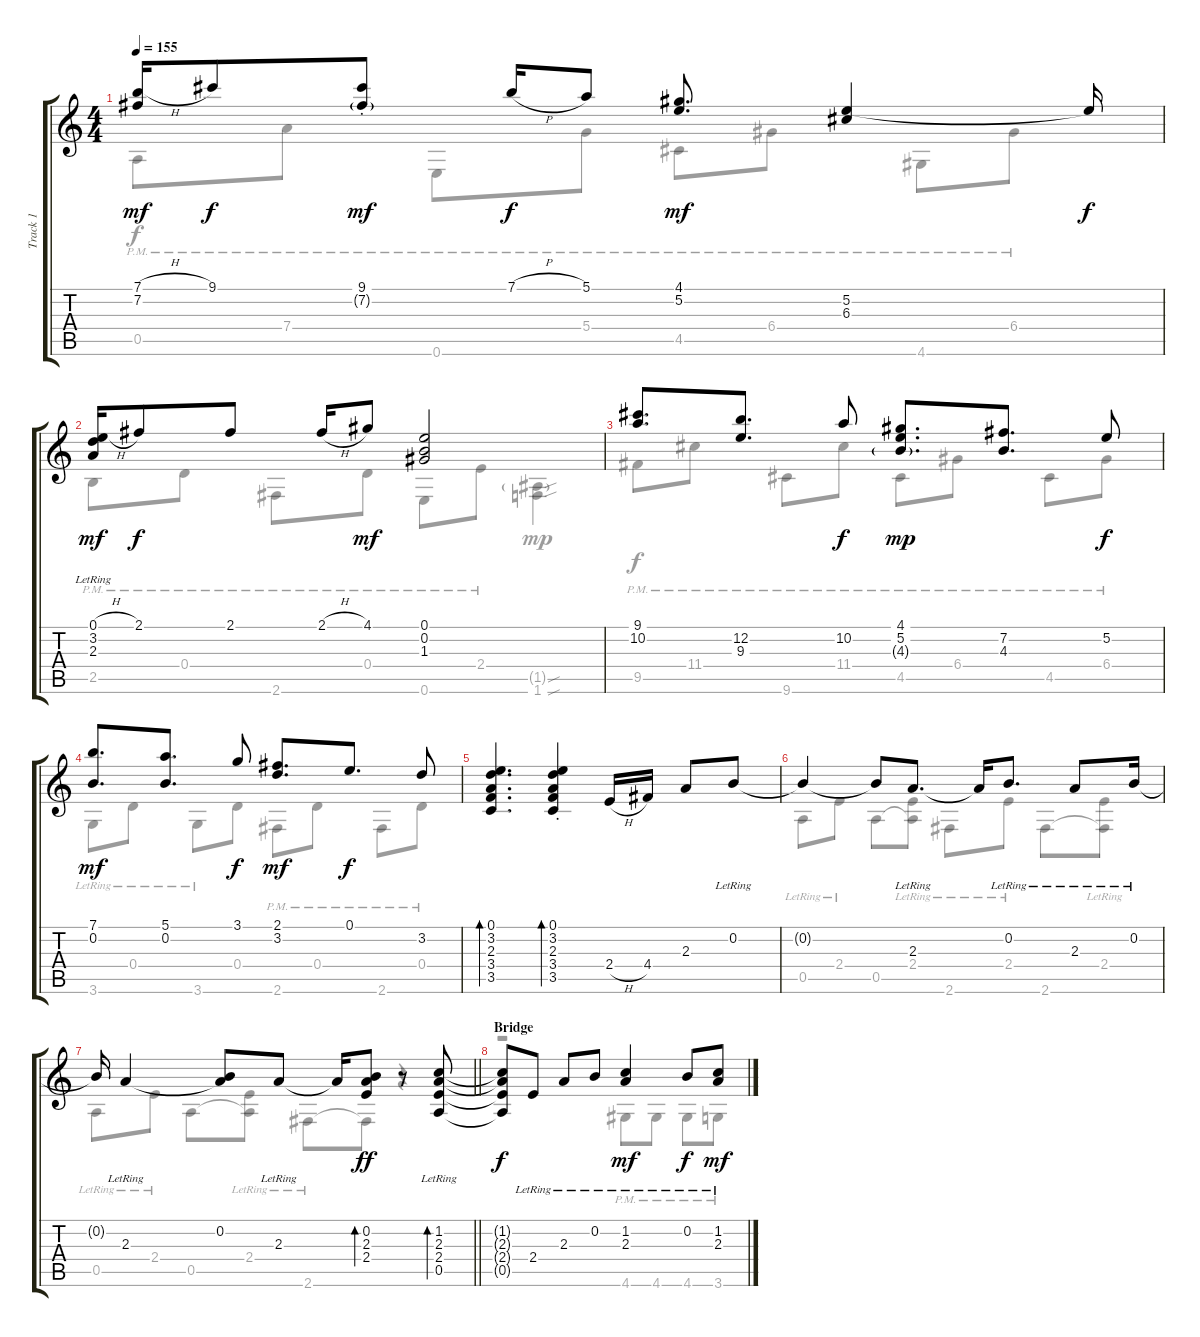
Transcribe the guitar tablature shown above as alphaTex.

\track ("Track 1" "Track 1") {instrument acousticguitarsteel}
\staff {score tabs}
\tuning (E4 B3 G3 D3 A2 E2) {hide}
\voice
\ts (4 4)
\tempo 155
\clef g2
\ks c
(7.1{h} 7.2).16{dy mf} 9.1.8{dy f} (9.1{st} 7.2{g st}).8{dy mf} 7.1{h}.16{dy f} 5.1.8 (4.1 5.2).8{d dy mf} (5.2 6.3).4 5.2{t}.16{dy f} |
(0.1{h} 3.2{lr} 2.3{lr}).16{dy mf} 2.1.8{dy f} 2.1.8 2.1{h}.16 4.1.8{dy mf} (0.1 0.2 1.3).2 |
(9.1 10.2).8{d} (12.2 9.3).8{d} 10.2.8{dy f} (4.1 5.2 4.3{g}).8{d dy mp} (7.2 4.3).8{d} 5.2.8{dy f} |
(7.1 0.2).8{d dy mf} (5.1 0.2).8{d} 3.1.8{dy f} (2.1 3.2).8{d dy mf} 0.1.8{d dy f} 3.2.8 |
(0.1 3.2 2.3 3.4 3.5).4{d bd 30} (0.1{st} 3.2{st} 2.3{st} 3.4{st} 3.5{st}).4{bd 30} 2.4{h}.16 4.4.16 2.3.8 0.2{lr}.8 |
0.2{t}.4 0.2{t}.8 2.3{lr}.8{d} 2.3{t}.16 0.2{lr}.8{d} 2.3{lr}.8 0.2{lr}.16 |
\barLineRight lightlight
0.2{t}.16 2.3{lr}.4 (0.2 2.3{t}).8 2.3{lr}.8 2.3{t}.16 (0.2 2.3 2.4).8{bd 60 dy ff} r.8 (1.2{lr} 2.3{lr} 2.4{lr} 0.5{lr}).8{bd 60} |
\section ("" "Bridge")
(1.2{t} 2.3{t} 2.4{t} 0.5{t}).8{dy f} 2.4{lr}.8 2.3{lr}.8 0.2{lr}.8 (1.2{lr} 2.3).4{dy mf} 0.2{lr}.8{dy f} (1.2{lr} 2.3{lr}).8{dy mf}
\voice
\clef g2
\ottava regular
\simile none
\ks c
0.5{pm}.8{dy f} 7.4{pm}.8 0.6{pm}.8 5.4{pm}.8 4.5{pm}.8 6.4{pm}.8 4.6{pm}.8 6.4{pm}.8 |
2.5{pm}.8 0.4{pm}.8 2.6{pm}.8 0.4{pm}.8 0.6{pm}.8 2.4{pm}.8 (1.5{sou g} 1.6{sou}).4{dy mp} |
9.5{pm}.8{dy f} 11.4{pm}.8 9.6{pm}.8 11.4{pm}.8 4.5{pm}.8 6.4{pm}.8 4.5{pm}.8 6.4{pm}.8 |
3.6{lr}.8 0.4{lr}.8 3.6{lr}.8 0.4.8 2.6{pm}.8 0.4{pm}.8 2.6{pm}.8 0.4{pm}.8 |
|
0.5{lr}.8 2.4{lr}.8 0.5.8 (2.4{lr} 0.5{t}).8 2.6{lr}.8 2.4{lr}.8 2.6.8 (2.4{lr} 2.6{t}).8 |
\barLineRight lightlight
0.5{lr}.8 2.4{lr}.8 0.5.8 (2.4{lr} 0.5{t}).8 2.6{lr}.8 2.6{t}.8 r.4 |
r.2 4.6{pm}.8 4.6{pm}.8 4.6{pm}.8 3.6{pm}.8
